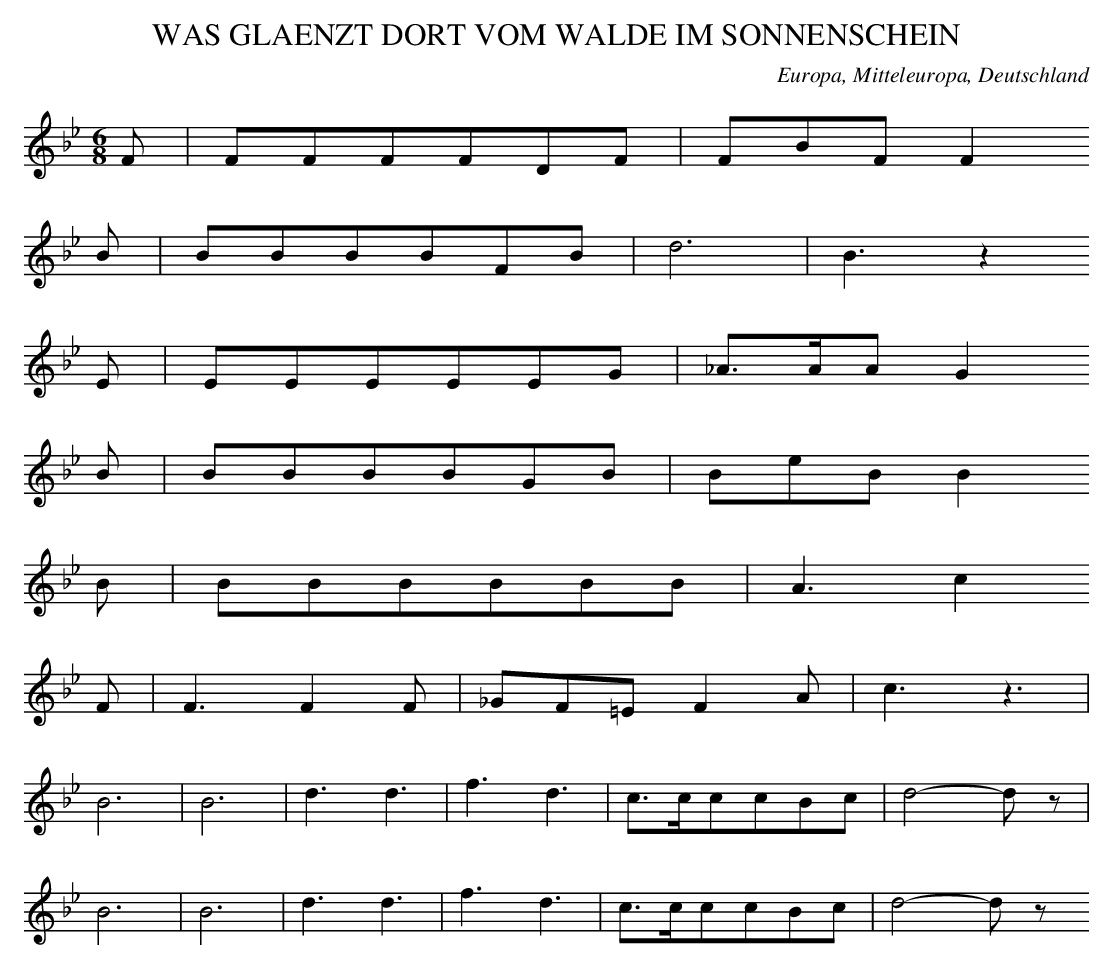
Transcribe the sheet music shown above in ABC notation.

X:1
T: WAS GLAENZT DORT VOM WALDE IM SONNENSCHEIN
O: Europa, Mitteleuropa, Deutschland
M: 6/8
L: 1/16
K: Bb
F2 | F2F2F2F2D2F2 | F2B2F2F4
B2 | B2B2B2B2F2B2 | d12 | B6z4
E2 | E2E2E2E2E2G2 | _A3AA2G4
B2 | B2B2B2B2G2B2 | B2e2B2B4
B2 | B2B2B2B2B2B2 | A6c4
F2 | F6F4F2 | _G2F2=E2F4A2 | c6z6 |
B12 | B12 | d6d6 | f6d6 | c3cc2c2B2c2 | d8-d2z2 |
B12 | B12 | d6d6 | f6d6 | c3cc2c2B2c2 | d8-d2z2
